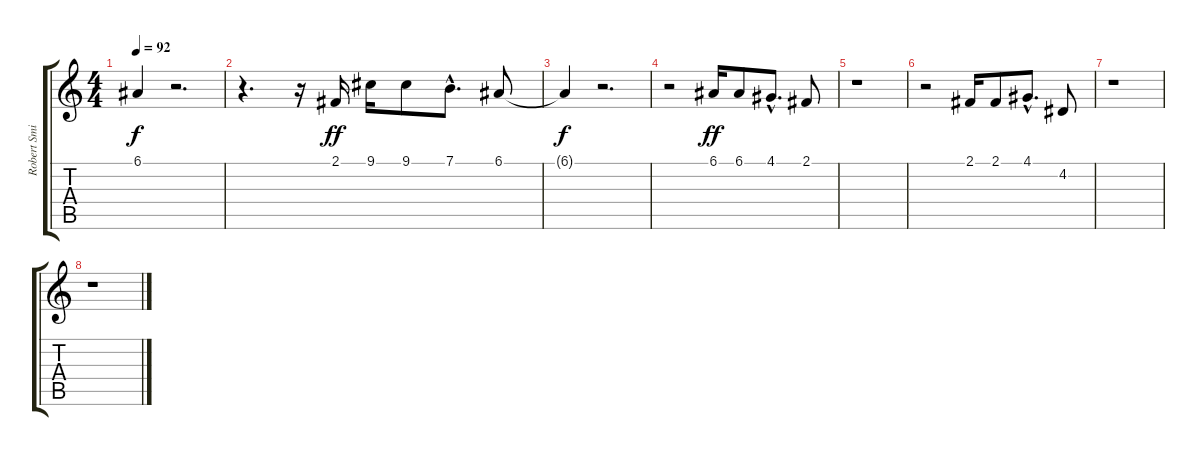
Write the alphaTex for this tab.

\track ("Robert Smith " "Robert Smi") {instrument lead6voice}
\staff {score tabs}
\tuning (E4 B3 G3 D3 A2 E2) {hide}
\ts (4 4)
\tempo 92
\clef g2
\ks c
6.1{t}.4{dy f} r.2{d} |
r.4{d} r.16 2.1.16{dy ff instrument electricpiano2} 9.1.16 9.1.8 7.1{hac}.8{d} 6.1.8 |
6.1{t}.4{dy f} r.2{d} |
r.2 6.1.16{dy ff instrument electricpiano2} 6.1.8 4.1{hac}.8{d} 2.1.8 |
r.1 |
r.2 2.1.16{instrument electricpiano2} 2.1.8 4.1{hac}.8{d} 4.2.8 |
r.1 |
r.1
